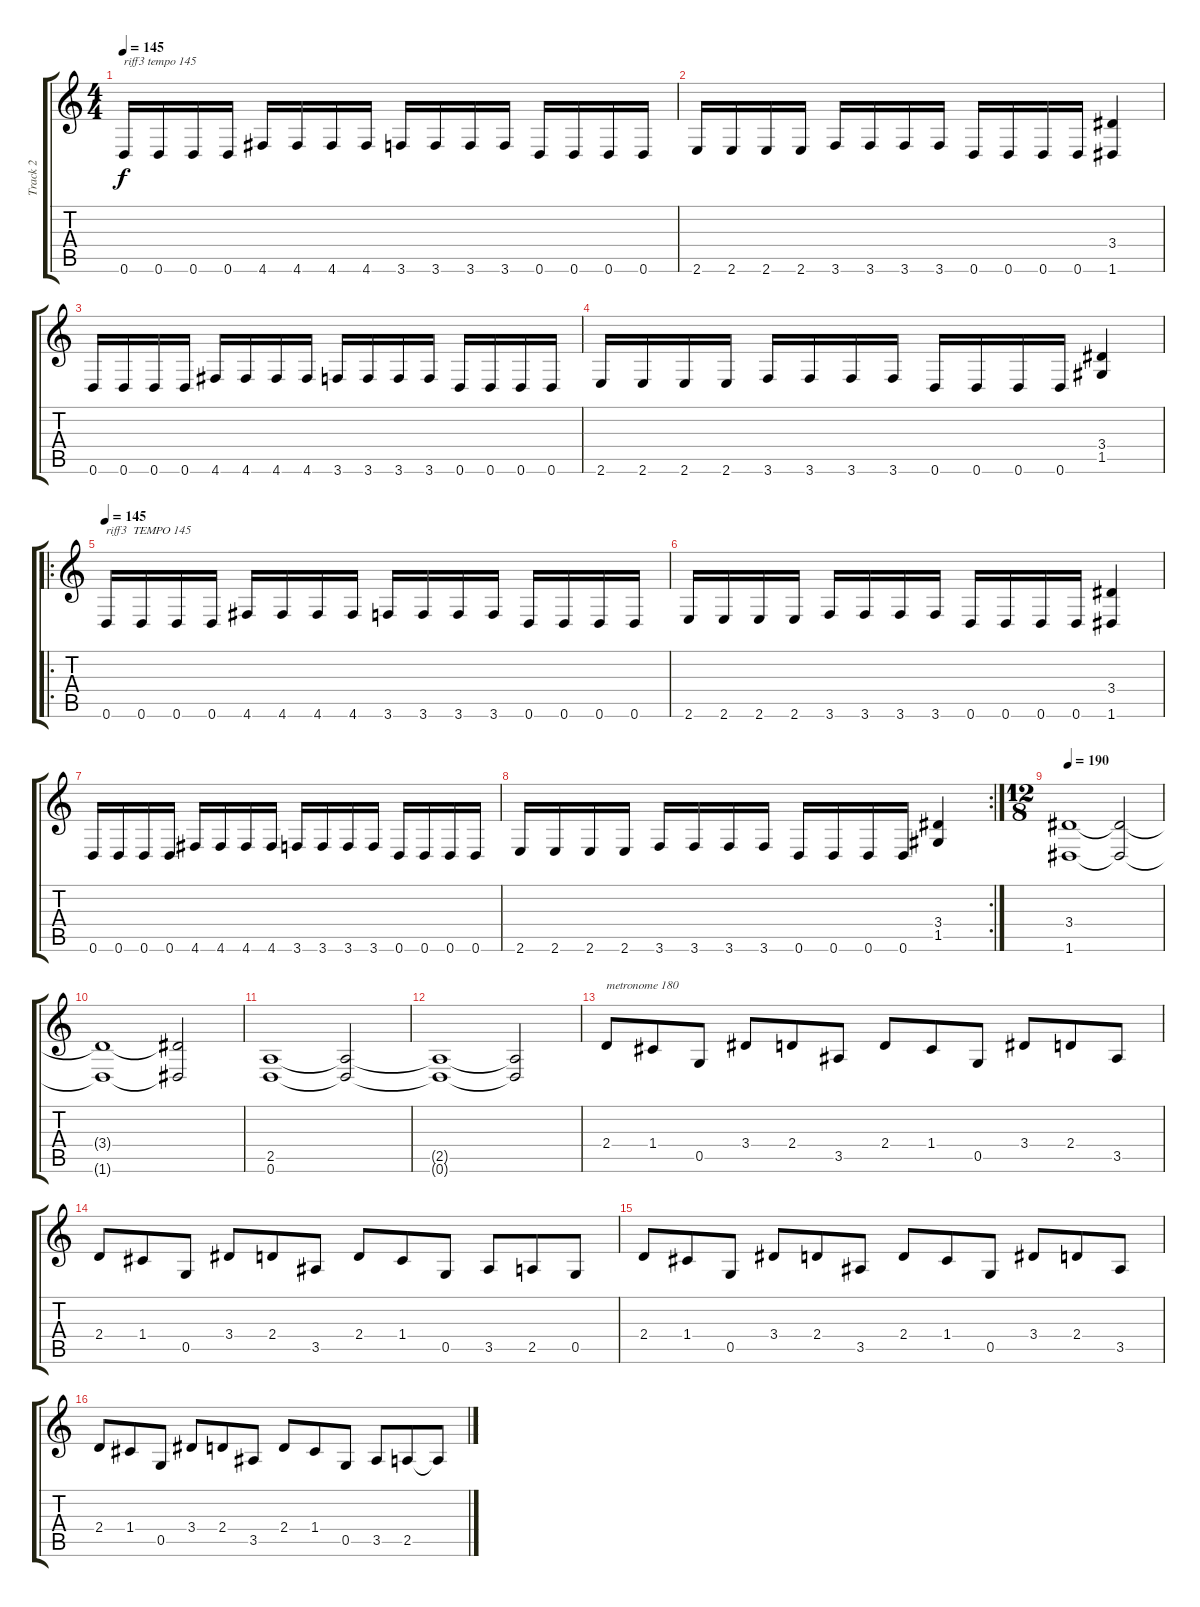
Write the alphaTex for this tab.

\track ("Track 2" "Track 2") {instrument distortionguitar}
\staff {score tabs}
\tuning (D4 A3 F3 C3 G2 D2) {hide}
\ts (4 4)
\tempo 145
\clef g2
\ks c
0.6.16{txt "riff3 tempo 145" dy f} 0.6.16 0.6.16 0.6.16 4.6.16 4.6.16 4.6.16 4.6.16 3.6.16 3.6.16 3.6.16 3.6.16 0.6.16 0.6.16 0.6.16 0.6.16 |
2.6.16 2.6.16 2.6.16 2.6.16 3.6.16 3.6.16 3.6.16 3.6.16 0.6.16 0.6.16 0.6.16 0.6.16 (3.4 1.6).4 |
0.6.16 0.6.16 0.6.16 0.6.16 4.6.16 4.6.16 4.6.16 4.6.16 3.6.16 3.6.16 3.6.16 3.6.16 0.6.16 0.6.16 0.6.16 0.6.16 |
2.6.16 2.6.16 2.6.16 2.6.16 3.6.16 3.6.16 3.6.16 3.6.16 0.6.16 0.6.16 0.6.16 0.6.16 (3.4 1.5).4 |
\ro
\tempo 145
0.6.16{txt "riff3  TEMPO 145"} 0.6.16 0.6.16 0.6.16 4.6.16 4.6.16 4.6.16 4.6.16 3.6.16 3.6.16 3.6.16 3.6.16 0.6.16 0.6.16 0.6.16 0.6.16 |
2.6.16 2.6.16 2.6.16 2.6.16 3.6.16 3.6.16 3.6.16 3.6.16 0.6.16 0.6.16 0.6.16 0.6.16 (3.4 1.6).4 |
0.6.16 0.6.16 0.6.16 0.6.16 4.6.16 4.6.16 4.6.16 4.6.16 3.6.16 3.6.16 3.6.16 3.6.16 0.6.16 0.6.16 0.6.16 0.6.16 |
\rc 2
2.6.16 2.6.16 2.6.16 2.6.16 3.6.16 3.6.16 3.6.16 3.6.16 0.6.16 0.6.16 0.6.16 0.6.16 (3.4 1.5).4 |
\ts (12 8)
\tempo 190
(3.4 1.6).1 (3.4{t} 1.6{t}).2 |
(3.4{t} 1.6{t}).1 (3.4{t} 1.6{t}).2 |
(2.5 0.6).1 (2.5{t} 0.6{t}).2 |
(2.5{t} 0.6{t}).1 (2.5{t} 0.6{t}).2 |
2.4.8{txt "metronome 180"} 1.4.8 0.5.8 3.4.8 2.4.8 3.5.8 2.4.8 1.4.8 0.5.8 3.4.8 2.4.8 3.5.8 |
2.4.8 1.4.8 0.5.8 3.4.8 2.4.8 3.5.8 2.4.8 1.4.8 0.5.8 3.5.8 2.5.8 0.5.8 |
2.4.8 1.4.8 0.5.8 3.4.8 2.4.8 3.5.8 2.4.8 1.4.8 0.5.8 3.4.8 2.4.8 3.5.8 |
2.4.8 1.4.8 0.5.8 3.4.8 2.4.8 3.5.8 2.4.8 1.4.8 0.5.8 3.5.8 2.5.8 2.5{t}.8
